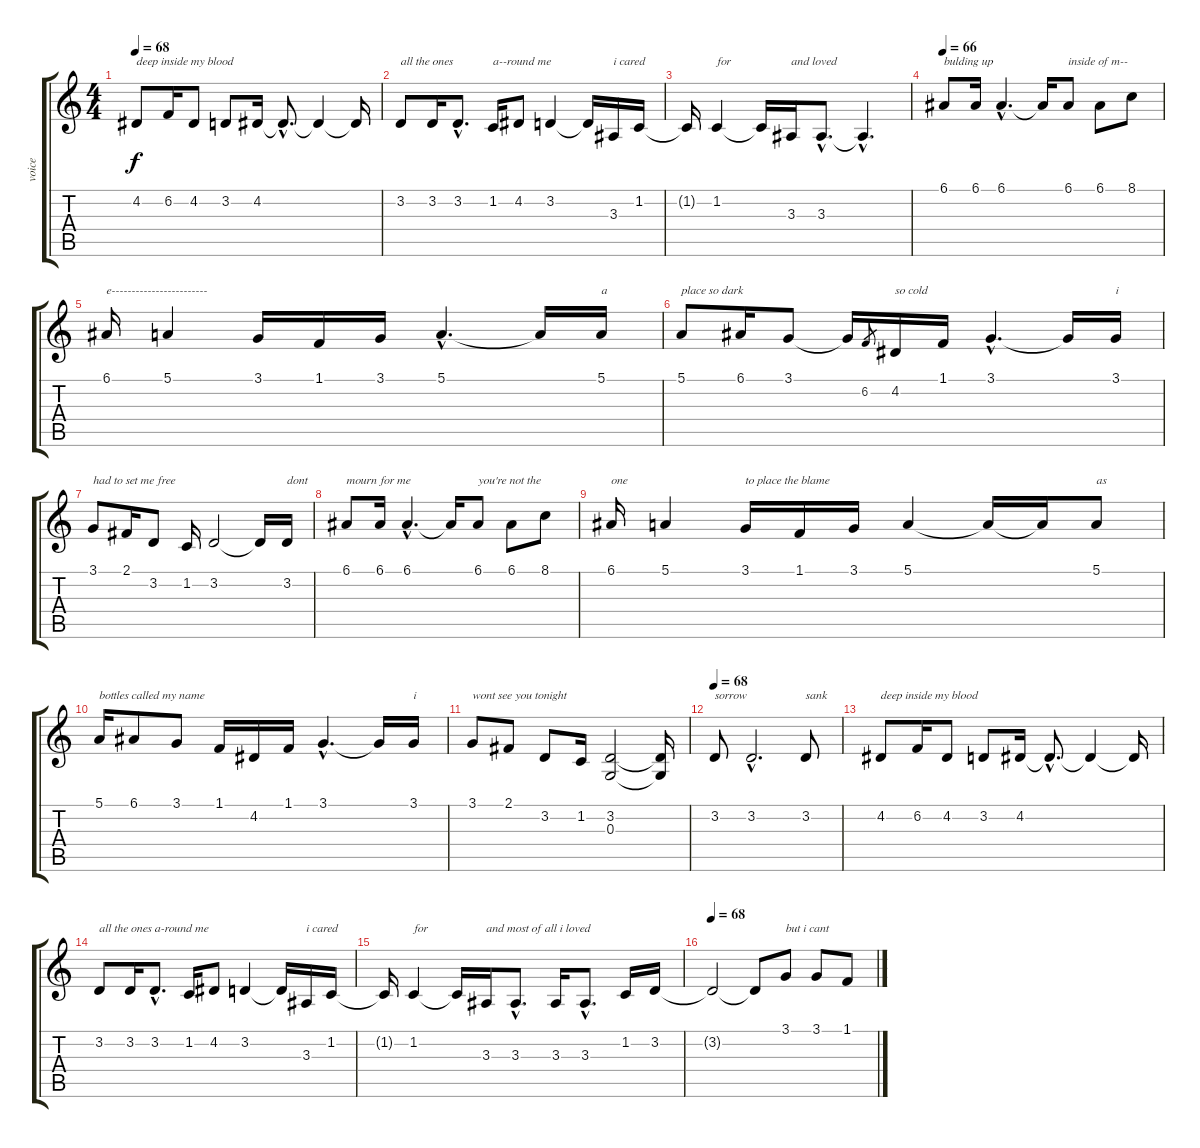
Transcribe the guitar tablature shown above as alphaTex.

\track ("voice" "voice") {instrument tangoaccordion}
\staff {score tabs}
\tuning (E4 B3 G3 D3 A2 E2) {hide}
\ts (4 4)
\tempo 68
\clef g2
\ks c
4.2.8{txt "deep inside my blood" dy f} 6.2.16 4.2.8 3.2.8 4.2.16 4.2{hac t}.8{d} 4.2{t}.4 4.2{t}.16 |
3.2.8{txt "all the ones"} 3.2.16 3.2{hac}.8{d} 1.2.16{txt "a--round me"} 4.2.8 3.2.4 3.2{t}.16 3.3.16{txt "i cared"} 1.2.16 |
1.2{t}.16 1.2.4{txt "for"} 1.2{t}.16 3.3.16{txt "and loved"} 3.3{hac}.8{d} 3.3{hac t}.4{d} |
\tempo 66
6.1.8{txt "bulding up" volume 13} 6.1.16 6.1{hac}.4{d} 6.1{t}.16 6.1.8{txt "inside of m--"} 6.1.8 8.1.8 |
6.1.16{txt "e------------------------"} 5.1.4 3.1.16 1.1.16 3.1.16 5.1{hac}.4{d} 5.1{t}.16 5.1.16{txt "a"} |
5.1.8{txt "place so dark"} 6.1.16 3.1.8 3.1{t}.16 6.2.8{gr} 4.2.16{txt "so cold"} 1.1.16 3.1{hac}.4{d} 3.1{t}.16 3.1.16{txt "i"} |
3.1.8{txt "had to set me free"} 2.1.16 3.2.8 1.2.16 3.2.2 3.2{t}.16 3.2.16{txt "dont"} |
6.1.8{txt "mourn for me"} 6.1.16 6.1{hac}.4{d} 6.1{t}.16 6.1.8{txt "you're not the"} 6.1.8 8.1.8 |
6.1.16{txt "one"} 5.1.4 3.1.16{txt "to place the blame"} 1.1.16 3.1.16 5.1.4 5.1{t}.16 5.1{t}.16 5.1.8{txt "as"} |
5.1.16{txt "bottles called my name"} 6.1.8 3.1.8 1.1.16 4.2.16 1.1.16 3.1{hac}.4{d} 3.1{t}.16 3.1.16{txt "i"} |
3.1.8{txt "wont see you tonight"} 2.1.8 3.2.8 1.2.16 (3.2 0.3).2 (3.2{t} 0.3{t}).16 |
\tempo 68
3.2.8{txt "sorrow" volume 16} 3.2{hac}.2{d} 3.2.8{txt "sank"} |
4.2.8{txt "deep inside my blood"} 6.2.16 4.2.8 3.2.8 4.2.16 4.2{hac t}.8{d} 4.2{t}.4 4.2{t}.16 |
3.2.8{txt "all the ones a-round me"} 3.2.16 3.2{hac}.8{d} 1.2.16 4.2.8 3.2.4 3.2{t}.16 3.3.16{txt "i cared"} 1.2.16 |
1.2{t}.16 1.2.4{txt "for"} 1.2{t}.16 3.3.16{txt "and most of all i loved"} 3.3{hac}.8{d} 3.3.16 3.3{hac}.8{d} 1.2.16 3.2.16 |
\tempo 68
3.2{t}.2 3.2{t}.8 3.1.8{txt "but i cant "} 3.1.8 1.1.8
